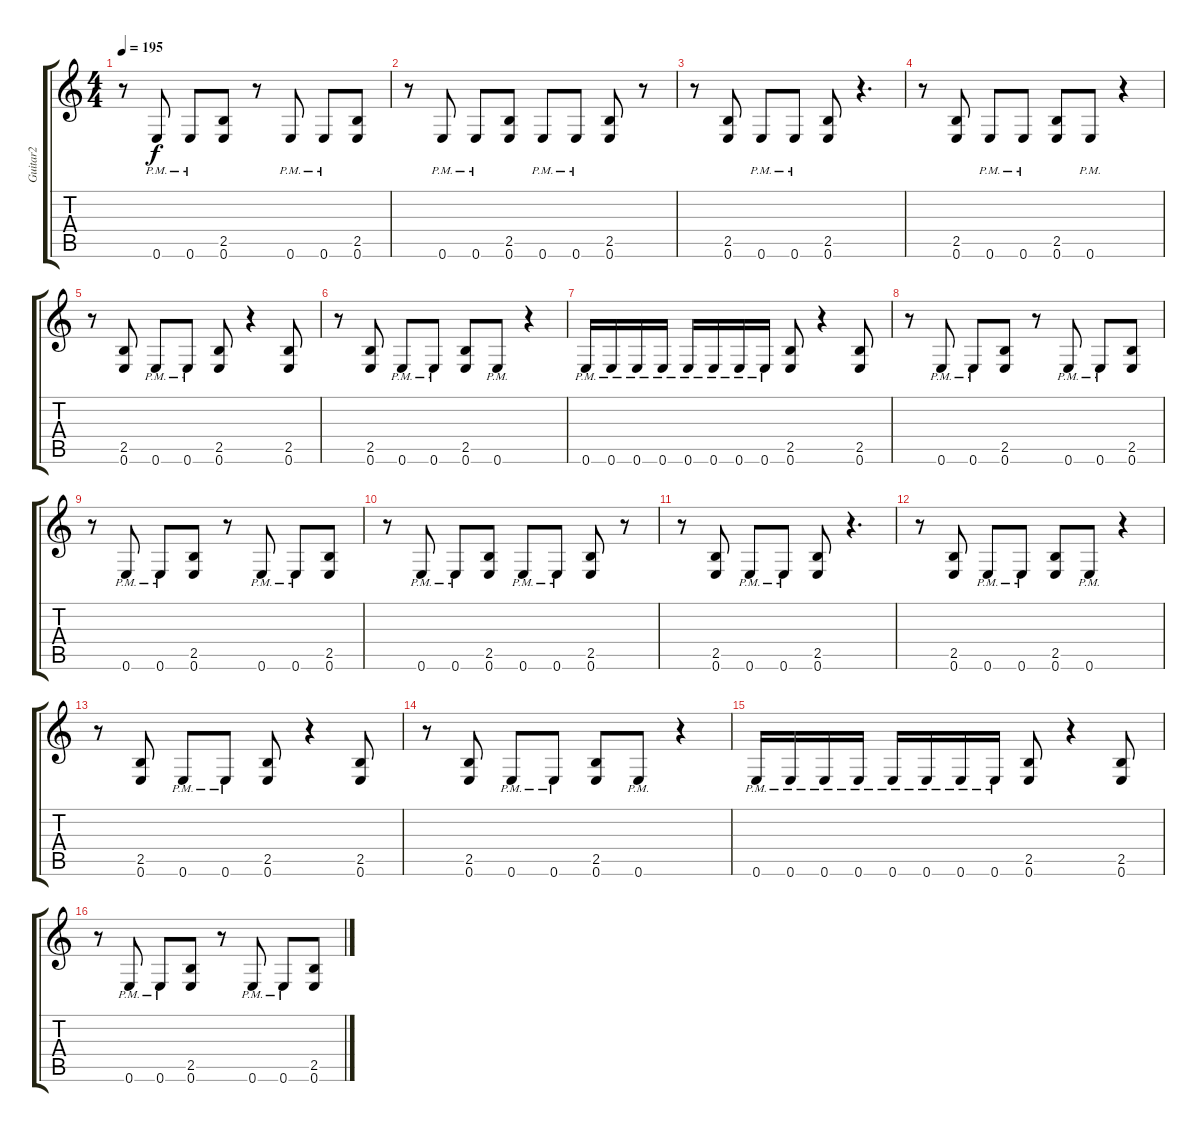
\track ("Guitar2" "Guitar2") {instrument distortionguitar}
\staff {score tabs}
\tuning (E4 B3 G3 D3 A2 E2) {hide}
\ts (4 4)
\tempo 195
\clef g2
\ks c
r.8{dy f} 0.6{pm}.8 0.6{pm}.8 (2.5 0.6).8 r.8 0.6{pm}.8 0.6{pm}.8 (2.5 0.6).8 |
r.8 0.6{pm}.8 0.6{pm}.8 (2.5 0.6).8 0.6{pm}.8 0.6{pm}.8 (2.5 0.6).8 r.8 |
r.8 (2.5 0.6).8 0.6{pm}.8 0.6{pm}.8 (2.5 0.6).8 r.4{d} |
r.8 (2.5 0.6).8 0.6{pm}.8 0.6{pm}.8 (2.5 0.6).8 0.6{pm}.8 r.4 |
r.8 (2.5 0.6).8 0.6{pm}.8 0.6{pm}.8 (2.5 0.6).8 r.4 (2.5 0.6).8 |
r.8 (2.5 0.6).8 0.6{pm}.8 0.6{pm}.8 (2.5 0.6).8 0.6{pm}.8 r.4 |
0.6{pm}.16 0.6{pm}.16 0.6{pm}.16 0.6{pm}.16 0.6{pm}.16 0.6{pm}.16 0.6{pm}.16 0.6{pm}.16 (2.5 0.6).8 r.4 (2.5 0.6).8 |
r.8 0.6{pm}.8 0.6{pm}.8 (2.5 0.6).8 r.8 0.6{pm}.8 0.6{pm}.8 (2.5 0.6).8 |
r.8 0.6{pm}.8 0.6{pm}.8 (2.5 0.6).8 r.8 0.6{pm}.8 0.6{pm}.8 (2.5 0.6).8 |
r.8 0.6{pm}.8 0.6{pm}.8 (2.5 0.6).8 0.6{pm}.8 0.6{pm}.8 (2.5 0.6).8 r.8 |
r.8 (2.5 0.6).8 0.6{pm}.8 0.6{pm}.8 (2.5 0.6).8 r.4{d} |
r.8 (2.5 0.6).8 0.6{pm}.8 0.6{pm}.8 (2.5 0.6).8 0.6{pm}.8 r.4 |
r.8 (2.5 0.6).8 0.6{pm}.8 0.6{pm}.8 (2.5 0.6).8 r.4 (2.5 0.6).8 |
r.8 (2.5 0.6).8 0.6{pm}.8 0.6{pm}.8 (2.5 0.6).8 0.6{pm}.8 r.4 |
0.6{pm}.16 0.6{pm}.16 0.6{pm}.16 0.6{pm}.16 0.6{pm}.16 0.6{pm}.16 0.6{pm}.16 0.6{pm}.16 (2.5 0.6).8 r.4 (2.5 0.6).8 |
r.8 0.6{pm}.8 0.6{pm}.8 (2.5 0.6).8 r.8 0.6{pm}.8 0.6{pm}.8 (2.5 0.6).8
